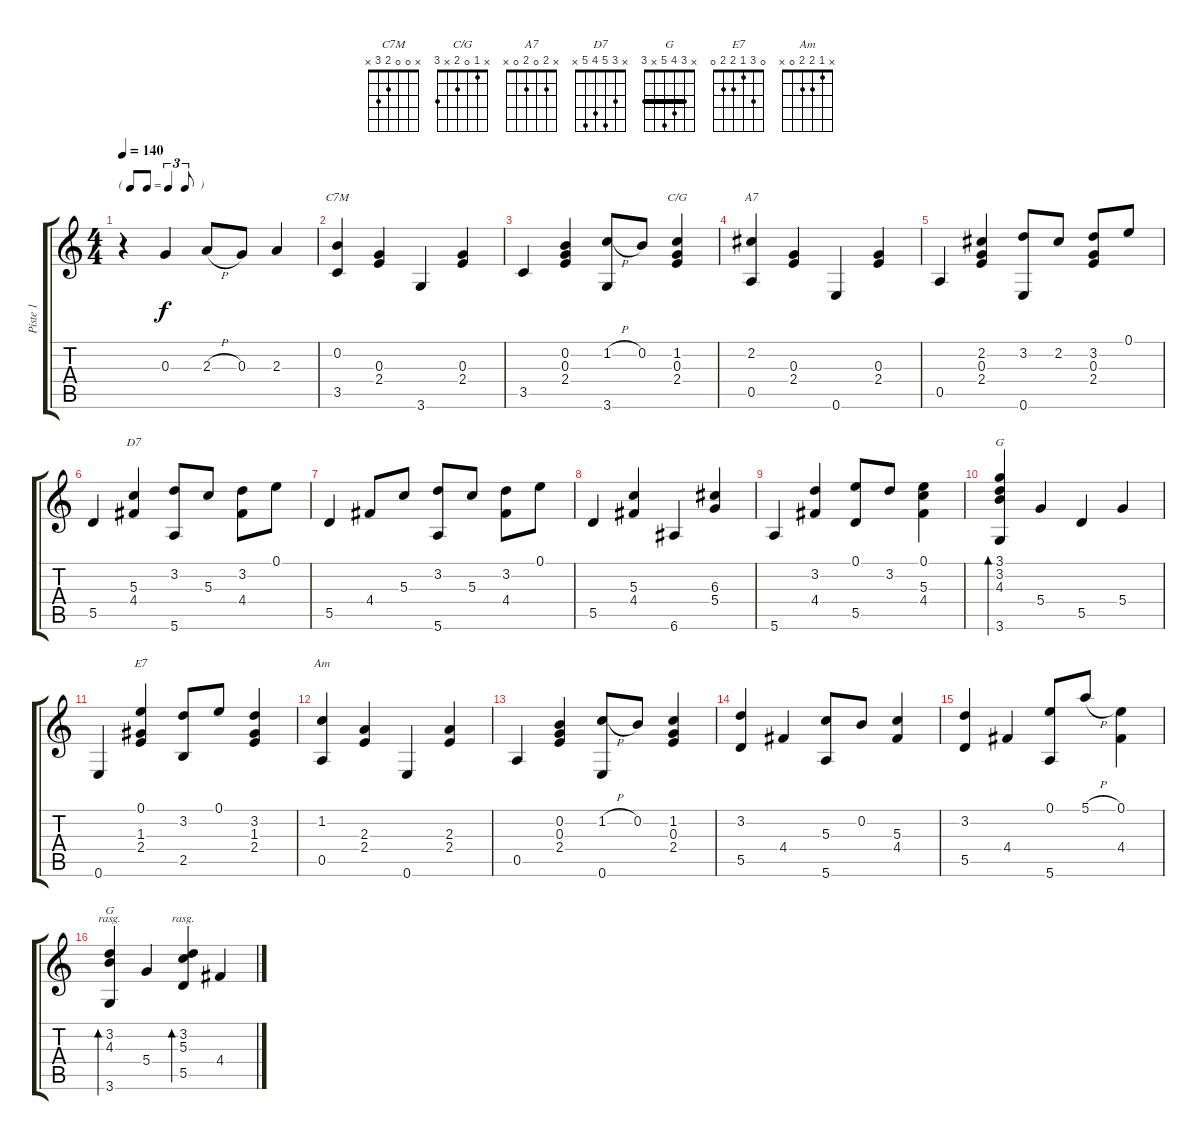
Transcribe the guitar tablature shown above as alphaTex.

\track ("Piste 1" "Piste 1") {instrument acousticguitarnylon}
\staff {score tabs}
\tuning (E4 B3 G3 D3 A2 E2) {hide}
\chord ("C7M" x 0 0 2 3 x)
\chord ("C/G" x 1 0 2 x 3)
\chord ("A7" x 2 0 2 0 x)
\chord ("D7" x 3 5 4 5 x)
\chord ("G" 3 3 4 5 5 3) {barre 3}
\chord ("E7" 0 3 1 2 2 0)
\chord ("Am" x 1 2 2 0 x)
\chord ("G" x 3 4 5 x 3) {barre 3}
\ts (4 4)
\tf triplet8th
\tempo 140
\clef g2
\ks c
r.4{dy f instrument acousticguitarnylon} 0.3.4 2.3{h}.8 0.3.8 2.3.4 |
(0.2 3.5).4{ch "C7M"} (0.3 2.4).4 3.6.4 (0.3 2.4).4 |
3.5.4 (0.2 0.3 2.4).4 (1.2{h} 3.6).8 0.2.8 (1.2 0.3 2.4).4{ch "C/G"} |
(2.2 0.5).4{ch "A7"} (0.3 2.4).4 0.6.4 (0.3 2.4).4 |
0.5.4 (2.2 0.3 2.4).4 (3.2 0.6).8 2.2.8 (3.2 0.3 2.4).8 0.1.8 |
5.5.4 (5.3 4.4).4{ch "D7"} (3.2 5.6).8 5.3.8 (3.2 4.4).8 0.1.8 |
5.5.4 4.4.8 5.3.8 (3.2 5.6).8 5.3.8 (3.2 4.4).8 0.1.8 |
5.5.4 (5.3 4.4).4 6.6.4 (6.3 5.4).4 |
5.6.4 (3.2 4.4).4 (0.1 5.5).8 3.2.8 (0.1 5.3 4.4).4 |
(3.1 3.2 4.3 3.6).4{bd 480 ch "G"} 5.4.4 5.5.4 5.4.4 |
0.6.4 (0.1 1.3 2.4).4{ch "E7"} (3.2 2.5).8 0.1.8 (3.2 1.3 2.4).4 |
(1.2 0.5).4{ch "Am"} (2.3 2.4).4 0.6.4 (2.3 2.4).4 |
0.5.4 (0.2 0.3 2.4).4 (1.2{h} 0.6).8 0.2.8 (1.2 0.3 2.4).4 |
(3.2 5.5).4 4.4.4 (5.3 5.6).8 0.2.8 (5.3 4.4).4 |
(3.2 5.5).4 4.4.4 (0.1 5.6).8 5.1{h}.8 (0.1 4.4).4 |
(3.2 4.3 3.6).4{bd 480 ch "G" rasg ii} 5.4.4 (3.2 5.3 5.5).4{bd 480 rasg ii} 4.4.4
